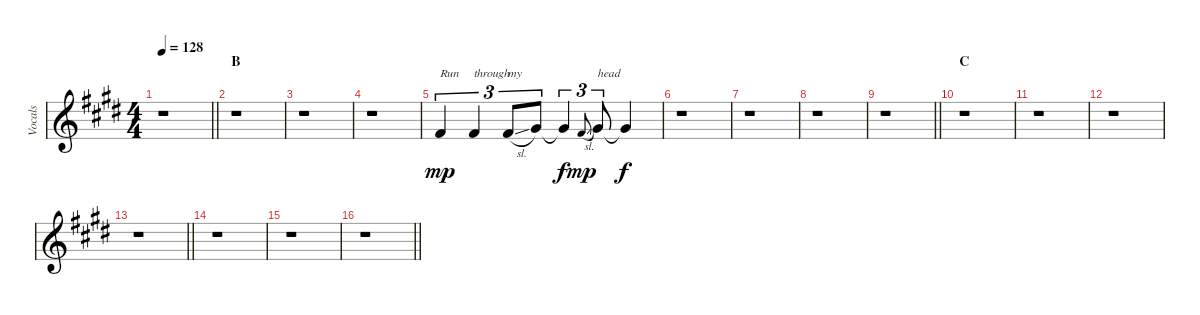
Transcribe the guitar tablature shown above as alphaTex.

\track ("Vocals" "Vocals") {instrument baritonesax}
\staff {score}
\tuning (E4 B3 G3 D3 A2 E2) {hide}
\ts (4 4)
\tempo 128
\clef g2
\barLineRight lightlight
\ks e
r.1{dy mp} |
\section ("" "B")
r.1 |
r.1 |
r.1 |
2.1.4{tu (3 2) txt "Run"} 2.1.4{tu (3 2) txt "through"} 2.1{sl}.8{tu (3 2) txt "my"} 4.1.8{tu (3 2)} 4.1{t}.4{tu (3 2) dy f} 2.1{sl}.8{gr onbeat dy mp} 4.1.8{tu (3 2) txt "head"} 4.1{t}.4{dy f} |
r.1 |
r.1 |
r.1 |
\barLineRight lightlight
r.1 |
\section ("" "C")
r.1 |
r.1 |
r.1 |
\barLineRight lightlight
r.1 |
r.1 |
r.1 |
\barLineRight lightlight
r.1
